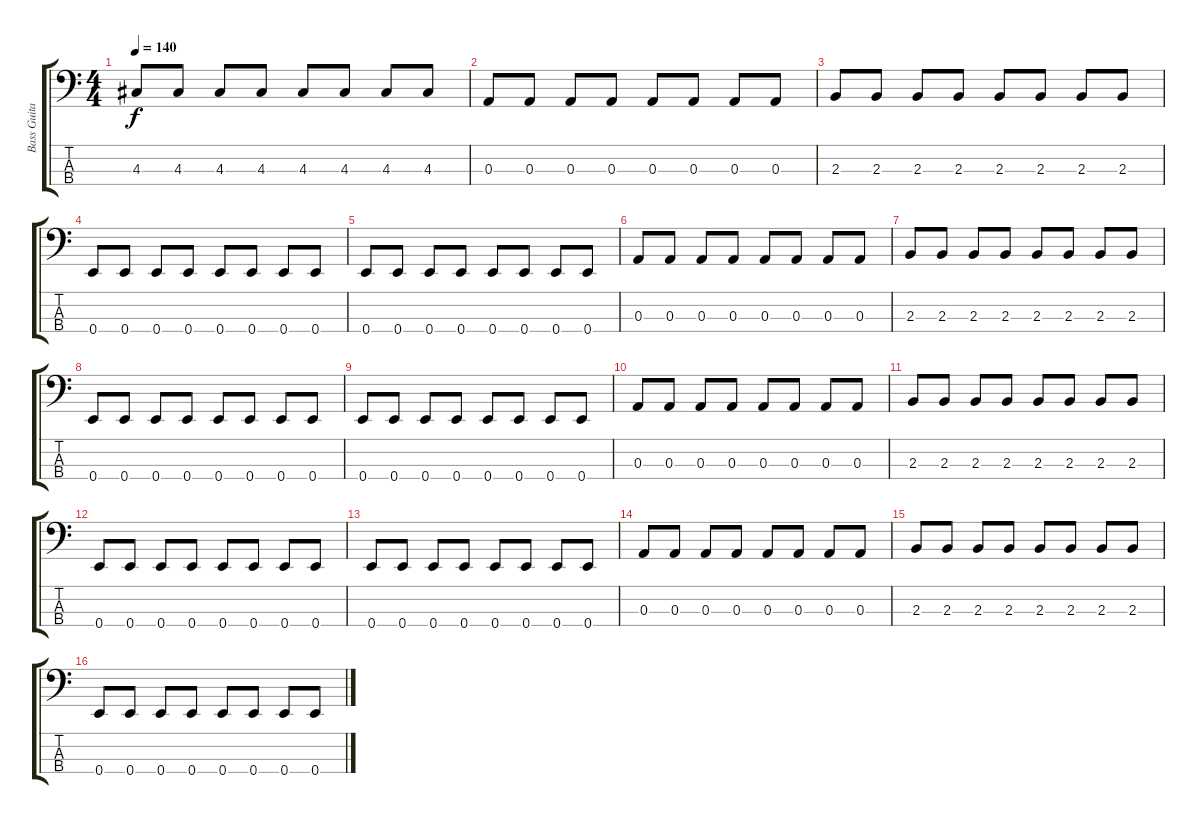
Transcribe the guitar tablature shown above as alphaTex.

\track ("Bass Guitar" "Bass Guita") {instrument electricbassfinger}
\staff {score tabs}
\tuning (G2 D2 A1 E1) {hide}
\ts (4 4)
\tempo 140
\clef f4
\ks c
4.3.8{dy f} 4.3.8 4.3.8 4.3.8 4.3.8 4.3.8 4.3.8 4.3.8 |
0.3.8 0.3.8 0.3.8 0.3.8 0.3.8 0.3.8 0.3.8 0.3.8 |
2.3.8 2.3.8 2.3.8 2.3.8 2.3.8 2.3.8 2.3.8 2.3.8 |
0.4.8 0.4.8 0.4.8 0.4.8 0.4.8 0.4.8 0.4.8 0.4.8 |
0.4.8 0.4.8 0.4.8 0.4.8 0.4.8 0.4.8 0.4.8 0.4.8 |
0.3.8 0.3.8 0.3.8 0.3.8 0.3.8 0.3.8 0.3.8 0.3.8 |
2.3.8 2.3.8 2.3.8 2.3.8 2.3.8 2.3.8 2.3.8 2.3.8 |
0.4.8 0.4.8 0.4.8 0.4.8 0.4.8 0.4.8 0.4.8 0.4.8 |
0.4.8 0.4.8 0.4.8 0.4.8 0.4.8 0.4.8 0.4.8 0.4.8 |
0.3.8 0.3.8 0.3.8 0.3.8 0.3.8 0.3.8 0.3.8 0.3.8 |
2.3.8 2.3.8 2.3.8 2.3.8 2.3.8 2.3.8 2.3.8 2.3.8 |
0.4.8 0.4.8 0.4.8 0.4.8 0.4.8 0.4.8 0.4.8 0.4.8 |
0.4.8 0.4.8 0.4.8 0.4.8 0.4.8 0.4.8 0.4.8 0.4.8 |
0.3.8 0.3.8 0.3.8 0.3.8 0.3.8 0.3.8 0.3.8 0.3.8 |
2.3.8 2.3.8 2.3.8 2.3.8 2.3.8 2.3.8 2.3.8 2.3.8 |
0.4.8 0.4.8 0.4.8 0.4.8 0.4.8 0.4.8 0.4.8 0.4.8
